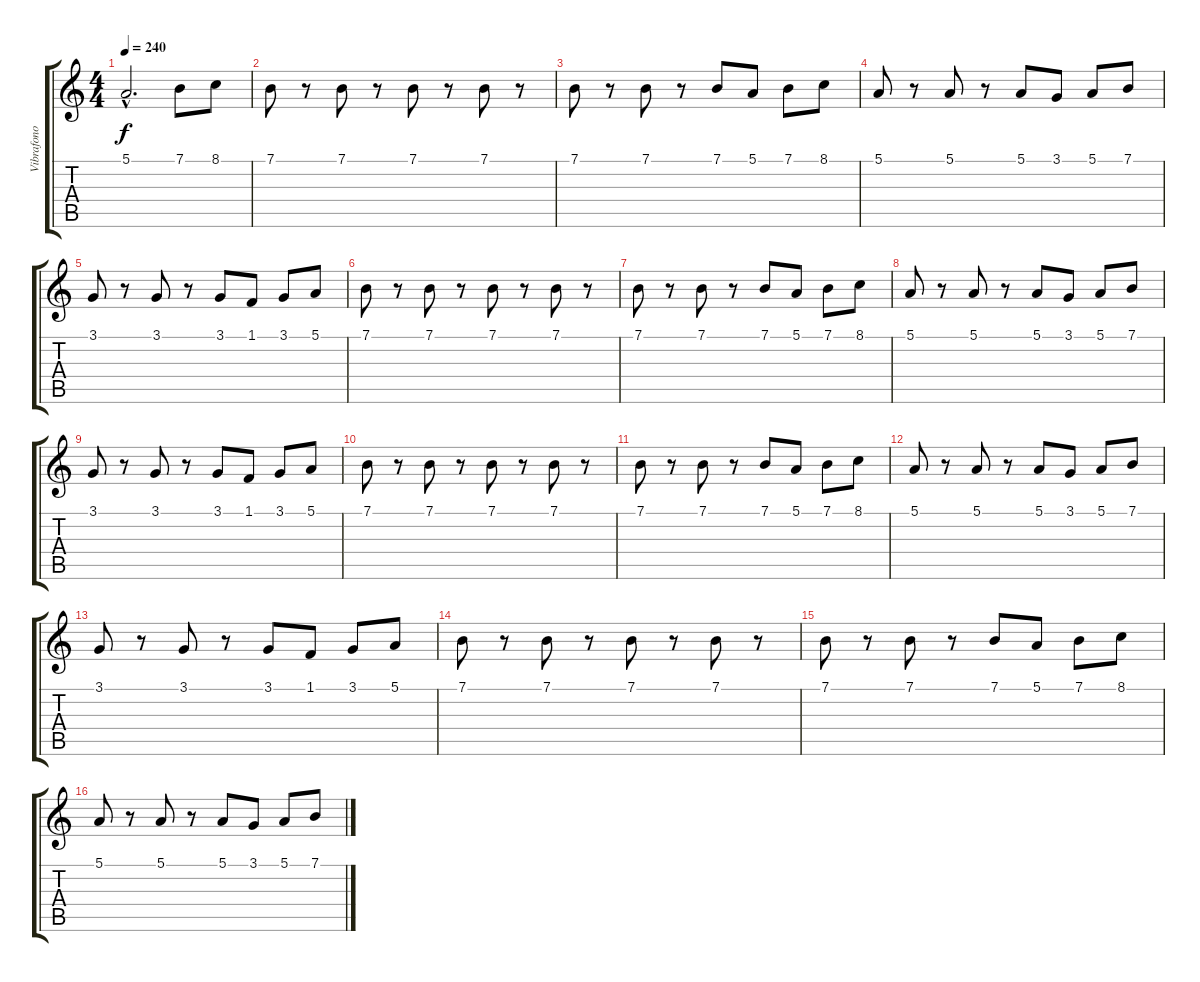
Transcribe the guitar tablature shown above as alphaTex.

\track ("Vibrafono" "Vibrafono") {instrument vibraphone}
\staff {score tabs}
\tuning (E4 B3 G3 D3 A2 E2) {hide}
\ts (4 4)
\tempo 240
\clef g2
\ks c
5.1{hac t}.2{d dy f} 7.1.8 8.1.8 |
7.1.8 r.8 7.1.8 r.8 7.1.8 r.8 7.1.8 r.8 |
7.1.8 r.8 7.1.8 r.8 7.1.8 5.1.8 7.1.8 8.1.8 |
5.1.8 r.8 5.1.8 r.8 5.1.8 3.1.8 5.1.8 7.1.8 |
3.1.8 r.8 3.1.8 r.8 3.1.8 1.1.8 3.1.8 5.1.8 |
7.1.8 r.8 7.1.8 r.8 7.1.8 r.8 7.1.8 r.8 |
7.1.8 r.8 7.1.8 r.8 7.1.8 5.1.8 7.1.8 8.1.8 |
5.1.8 r.8 5.1.8 r.8 5.1.8 3.1.8 5.1.8 7.1.8 |
3.1.8 r.8 3.1.8 r.8 3.1.8 1.1.8 3.1.8 5.1.8 |
7.1.8 r.8 7.1.8 r.8 7.1.8 r.8 7.1.8 r.8 |
7.1.8 r.8 7.1.8 r.8 7.1.8 5.1.8 7.1.8 8.1.8 |
5.1.8 r.8 5.1.8 r.8 5.1.8 3.1.8 5.1.8 7.1.8 |
3.1.8 r.8 3.1.8 r.8 3.1.8 1.1.8 3.1.8 5.1.8 |
7.1.8 r.8 7.1.8 r.8 7.1.8 r.8 7.1.8 r.8 |
7.1.8 r.8 7.1.8 r.8 7.1.8 5.1.8 7.1.8 8.1.8 |
5.1.8 r.8 5.1.8 r.8 5.1.8 3.1.8 5.1.8 7.1.8
